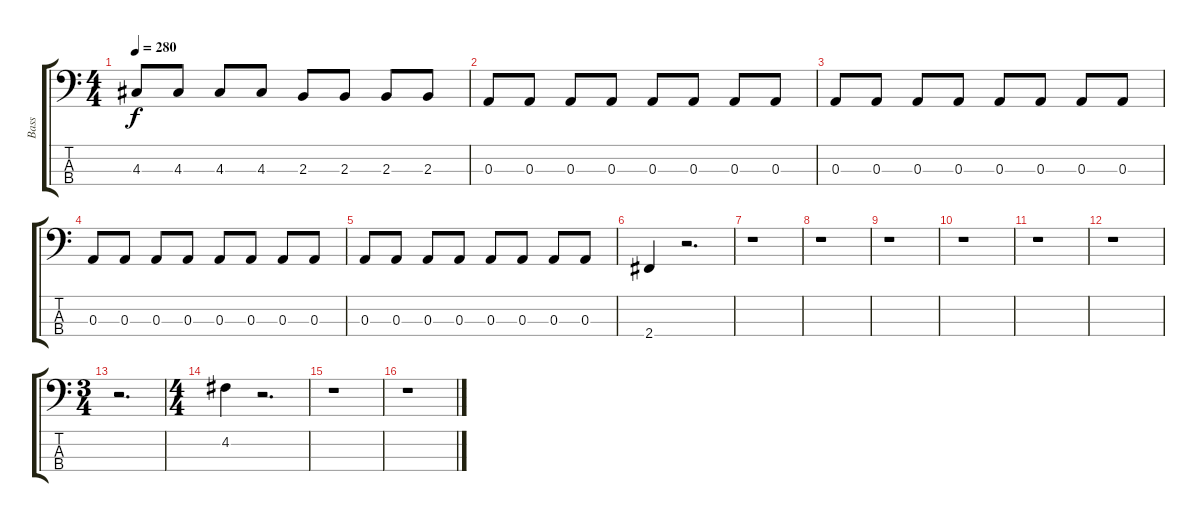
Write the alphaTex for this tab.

\track ("Bass" "Bass") {instrument electricbassfinger}
\staff {score tabs}
\tuning (G2 D2 A1 E1) {hide}
\ts (4 4)
\tempo 280
\clef f4
\ks c
4.3.8{dy f} 4.3.8 4.3.8 4.3.8 2.3.8 2.3.8 2.3.8 2.3.8 |
0.3.8 0.3.8 0.3.8 0.3.8 0.3.8 0.3.8 0.3.8 0.3.8 |
0.3.8 0.3.8 0.3.8 0.3.8 0.3.8 0.3.8 0.3.8 0.3.8 |
0.3.8 0.3.8 0.3.8 0.3.8 0.3.8 0.3.8 0.3.8 0.3.8 |
0.3.8 0.3.8 0.3.8 0.3.8 0.3.8 0.3.8 0.3.8 0.3.8 |
2.4.4 r.2{d} |
r.1 |
r.1 |
r.1 |
r.1 |
r.1 |
r.1 |
\ts (3 4)
r.2{d} |
\ts (4 4)
4.2.4 r.2{d} |
r.1 |
r.1
